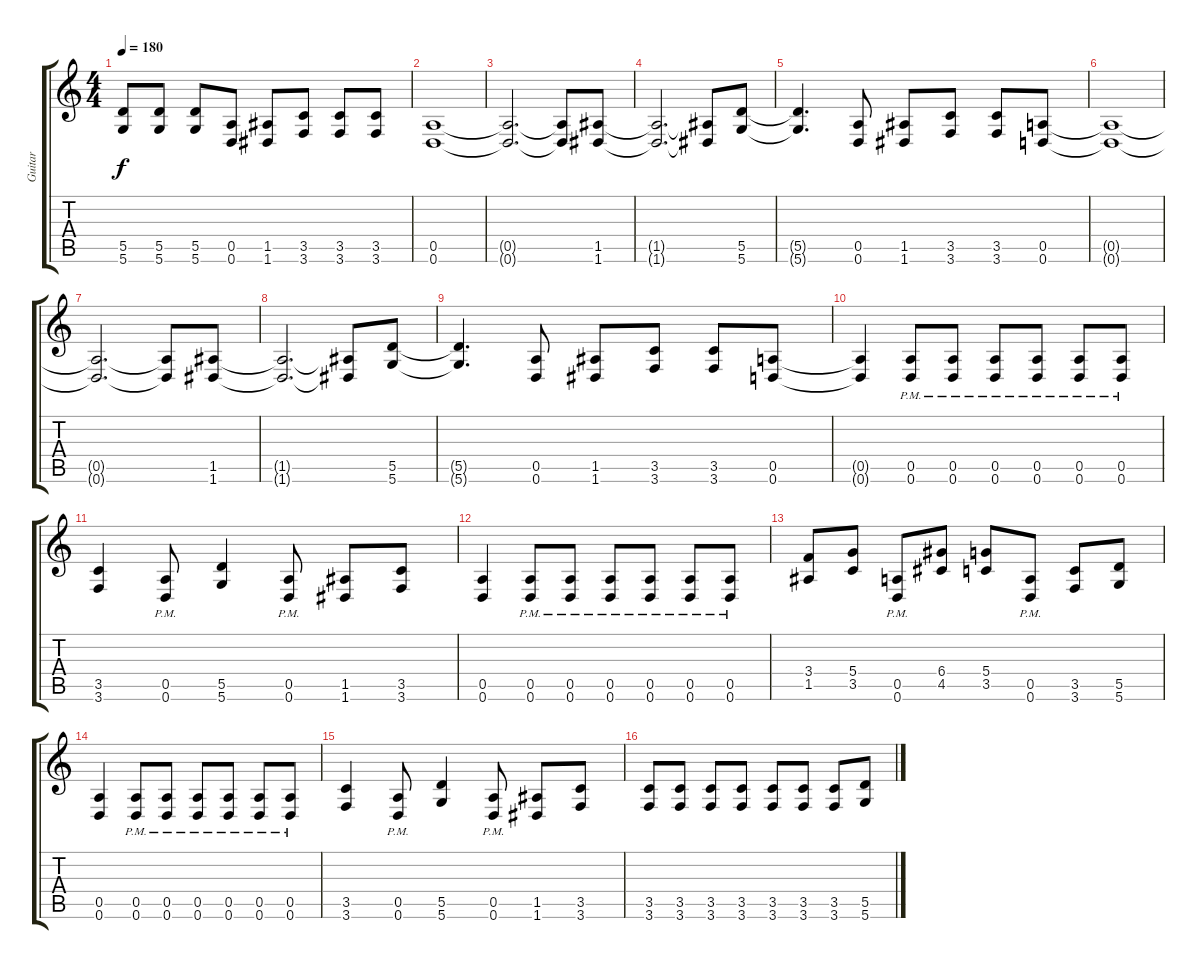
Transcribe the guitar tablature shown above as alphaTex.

\track ("Guitar" "Guitar") {instrument distortionguitar}
\staff {score tabs}
\tuning (E4 B3 G3 D3 A2 D2) {hide}
\ts (4 4)
\tempo 180
\clef g2
\ks c
(5.5{t} 5.6{t}).8{dy f} (5.5 5.6).8 (5.5 5.6).8 (0.5 0.6).8 (1.5 1.6).8 (3.5 3.6).8 (3.5 3.6).8 (3.5 3.6).8 |
(0.5 0.6).1 |
(0.5{t} 0.6{t}).2{d} (0.5{t} 0.6{t}).8 (1.5 1.6).8 |
(1.5{t} 1.6{t}).2{d} (1.5{t} 1.6{t}).8 (5.5 5.6).8 |
(5.5{t} 5.6{t}).4{d} (0.5 0.6).8 (1.5 1.6).8 (3.5 3.6).8 (3.5 3.6).8 (0.5 0.6).8 |
(0.5{t} 0.6{t}).1 |
(0.5{t} 0.6{t}).2{d} (0.5{t} 0.6{t}).8 (1.5 1.6).8 |
(1.5{t} 1.6{t}).2{d} (1.5{t} 1.6{t}).8 (5.5 5.6).8 |
(5.5{t} 5.6{t}).4{d} (0.5 0.6).8 (1.5 1.6).8 (3.5 3.6).8 (3.5 3.6).8 (0.5 0.6).8 |
(0.5{t} 0.6{t}).4 (0.5{pm} 0.6{pm}).8 (0.5{pm} 0.6{pm}).8 (0.5{pm} 0.6{pm}).8 (0.5{pm} 0.6{pm}).8 (0.5{pm} 0.6{pm}).8 (0.5{pm} 0.6{pm}).8 |
(3.5 3.6).4 (0.5{pm} 0.6{pm}).8 (5.5 5.6).4 (0.5{pm} 0.6{pm}).8 (1.5 1.6).8 (3.5 3.6).8 |
(0.5 0.6).4 (0.5{pm} 0.6{pm}).8 (0.5{pm} 0.6{pm}).8 (0.5{pm} 0.6{pm}).8 (0.5{pm} 0.6{pm}).8 (0.5{pm} 0.6{pm}).8 (0.5{pm} 0.6{pm}).8 |
(3.4 1.5).8 (5.4 3.5).8 (0.5{pm} 0.6{pm}).8 (6.4 4.5).8 (5.4 3.5).8 (0.5{pm} 0.6{pm}).8 (3.5 3.6).8 (5.5 5.6).8 |
(0.5 0.6).4 (0.5{pm} 0.6{pm}).8 (0.5{pm} 0.6{pm}).8 (0.5{pm} 0.6{pm}).8 (0.5{pm} 0.6{pm}).8 (0.5{pm} 0.6{pm}).8 (0.5{pm} 0.6{pm}).8 |
(3.5 3.6).4 (0.5{pm} 0.6{pm}).8 (5.5 5.6).4 (0.5{pm} 0.6{pm}).8 (1.5 1.6).8 (3.5 3.6).8 |
(3.5 3.6).8 (3.5 3.6).8 (3.5 3.6).8 (3.5 3.6).8 (3.5 3.6).8 (3.5 3.6).8 (3.5 3.6).8 (5.5 5.6).8
